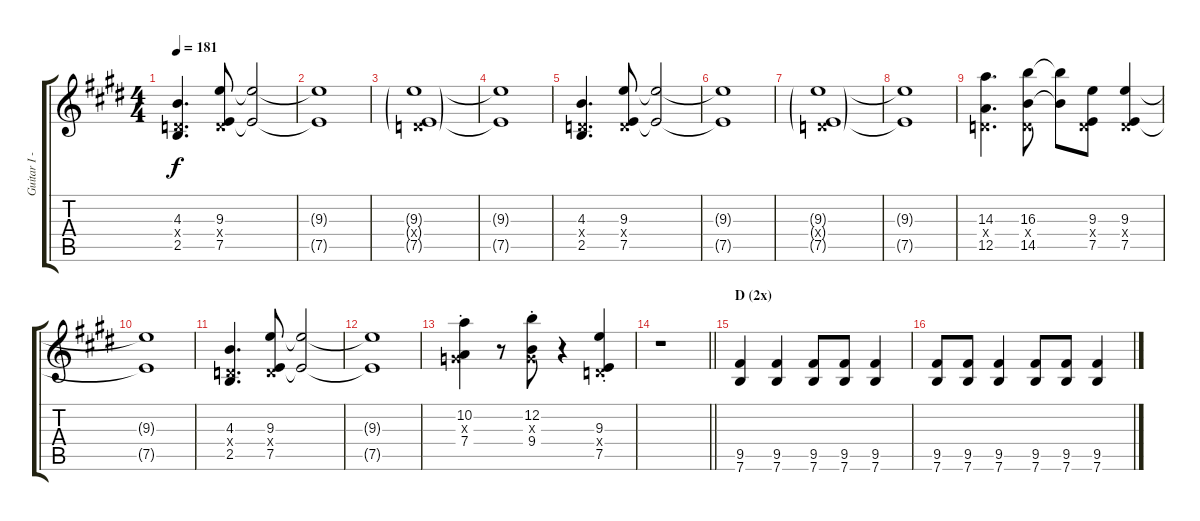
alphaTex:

\track ("Guitar I - Gotoh" "Guitar I -") {instrument overdrivenguitar}
\staff {score tabs}
\tuning (E4 B3 G3 D3 A2 E2) {hide}
\ts (4 4)
\tempo 181
\clef g2
\ks e
(4.3 0.4{x} 2.5).4{d dy f} (9.3 0.4{x} 7.5).8 (9.3{t} 7.5{t}).2 |
(9.3{t} 7.5{t}).1 |
(9.3{g} 0.4{g x} 7.5{g}).1 |
(9.3{t} 7.5{t}).1 |
(4.3 0.4{x} 2.5).4{d} (9.3 0.4{x} 7.5).8 (9.3{t} 7.5{t}).2 |
(9.3{t} 7.5{t}).1 |
(9.3{g} 0.4{g x} 7.5{g}).1 |
(9.3{t} 7.5{t}).1 |
(14.3 0.4{x} 12.5).4{d} (16.3 0.4{x} 14.5).8 (16.3{t} 14.5{t}).8 (9.3 0.4{x} 7.5).8 (9.3 0.4{x} 7.5).4 |
(9.3{t} 7.5{t}).1 |
(4.3 0.4{x} 2.5).4{d} (9.3 0.4{x} 7.5).8 (9.3{t} 7.5{t}).2 |
(9.3{t} 7.5{t}).1 |
(10.2{st} 0.3{x} 7.4{st}).4 r.8 (12.2{st} 0.3{x} 9.4{st}).8 r.4 (9.3{st} 0.4{x} 7.5{st}).4 |
\barLineRight lightlight
r.1 |
\section ("" "D (2x)")
(9.5 7.6).4 (9.5 7.6).4 (9.5 7.6).8 (9.5 7.6).8 (9.5 7.6).4 |
(9.5 7.6).8 (9.5 7.6).8 (9.5 7.6).4 (9.5 7.6).8 (9.5 7.6).8 (9.5 7.6).4
